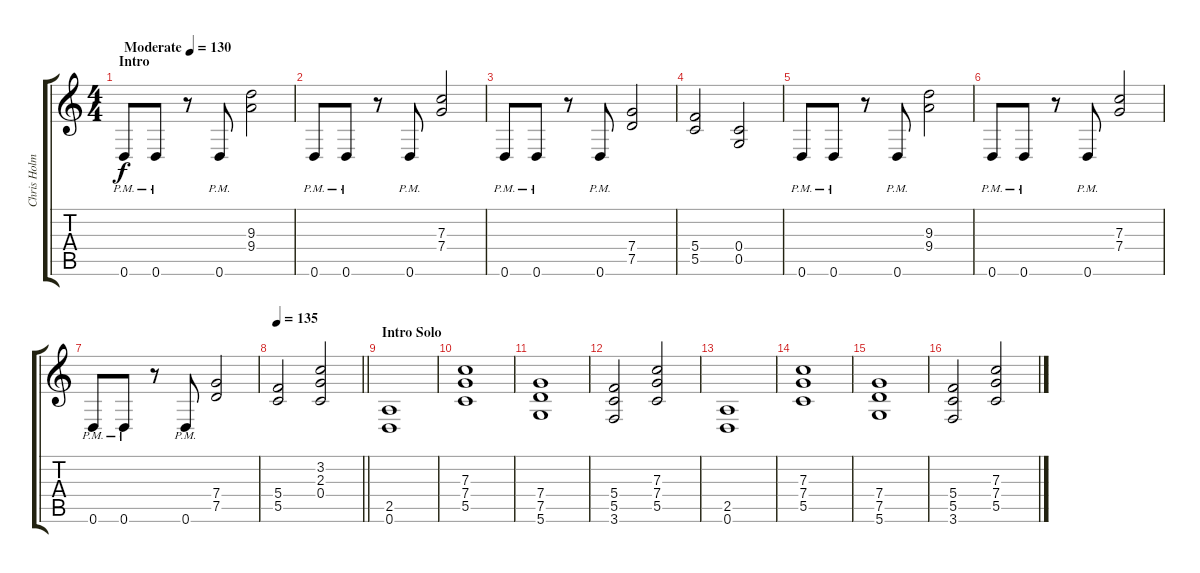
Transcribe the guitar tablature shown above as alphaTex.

\track ("Chris Holmes Rhythm" "Chris Holm") {instrument distortionguitar}
\staff {score tabs}
\tuning (D4 A3 F3 C3 G2 D2) {hide}
\ts (4 4)
\section ("" "Intro")
\tempo (130 "Moderate")
\clef g2
\ks c
0.6{pm}.8{dy f instrument distortionguitar} 0.6{pm}.8 r.8 0.6{pm}.8 (9.3 9.4).2 |
0.6{pm}.8 0.6{pm}.8 r.8 0.6{pm}.8 (7.3 7.4).2 |
0.6{pm}.8 0.6{pm}.8 r.8 0.6{pm}.8 (7.4 7.5).2 |
(5.4 5.5).2 (0.4 0.5).2 |
0.6{pm}.8 0.6{pm}.8 r.8 0.6{pm}.8 (9.3 9.4).2 |
0.6{pm}.8 0.6{pm}.8 r.8 0.6{pm}.8 (7.3 7.4).2 |
0.6{pm}.8 0.6{pm}.8 r.8 0.6{pm}.8 (7.4 7.5).2 |
\tempo 135
\barLineRight lightlight
(5.4 5.5).2 (3.2 2.3 0.4).2 |
\section ("" "Intro Solo")
(2.5 0.6).1 |
(7.3 7.4 5.5).1 |
(7.4 7.5 5.6).1 |
(5.4 5.5 3.6).2 (7.3 7.4 5.5).2 |
(2.5 0.6).1 |
(7.3 7.4 5.5).1 |
(7.4 7.5 5.6).1 |
(5.4 5.5 3.6).2 (7.3 7.4 5.5).2
